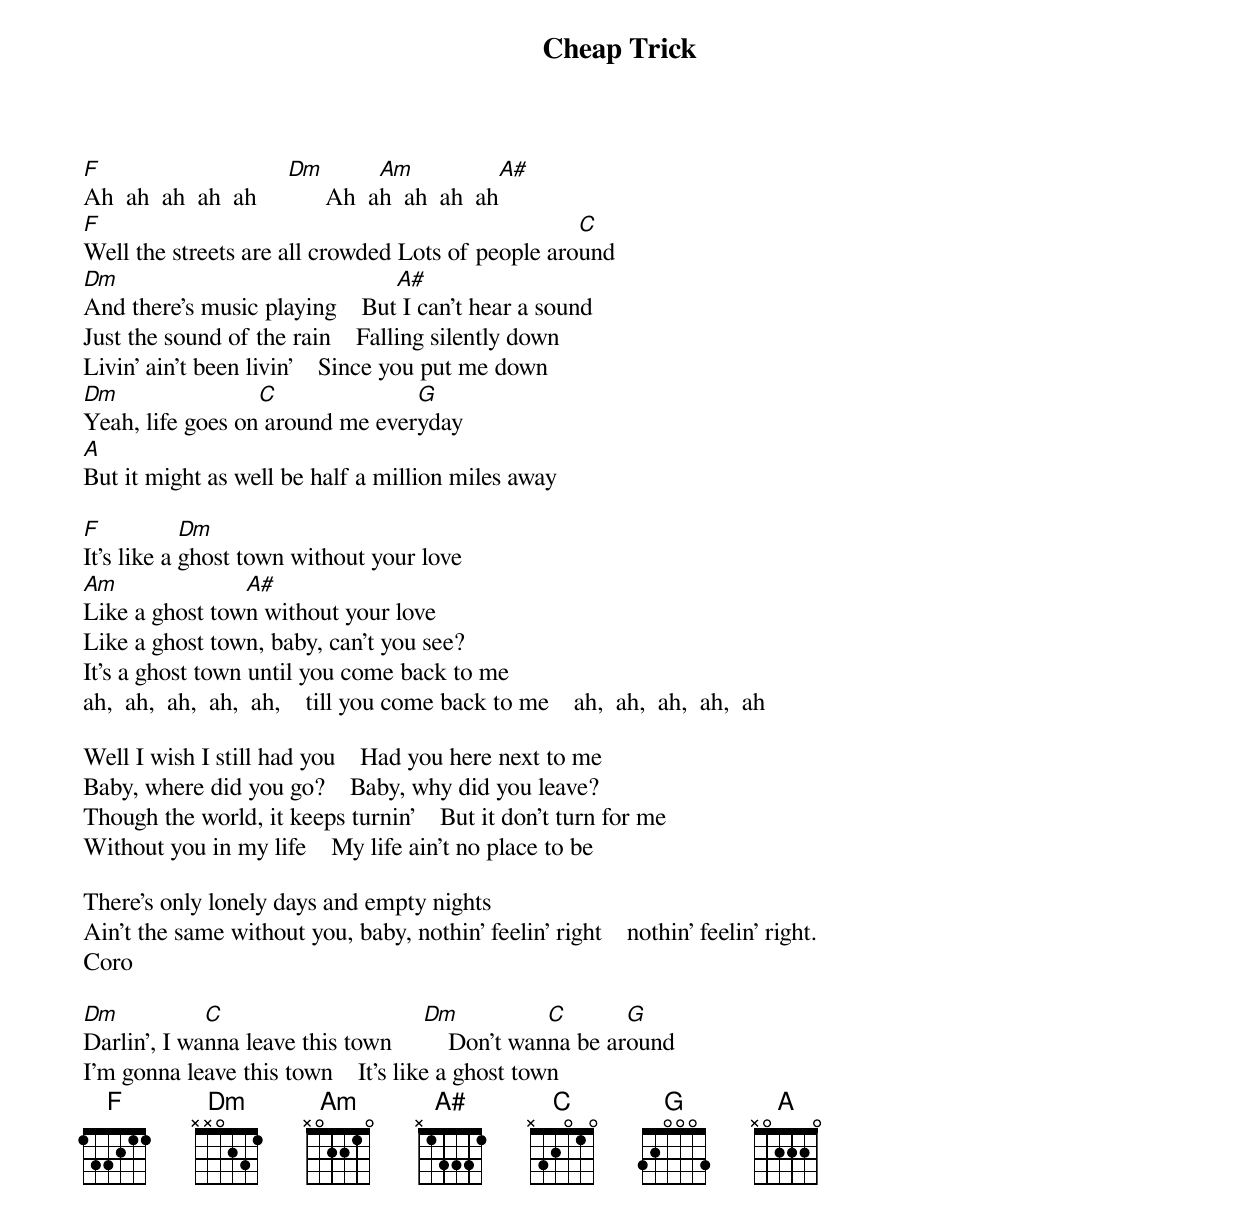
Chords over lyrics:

Cheap Trick
F                      Dm         Am                  A#
Ah  ah  ah  ah  ah           Ah  ah  ah  ah  ah
F	                                           C
Well the streets are all crowded Lots of people around
Dm                              A#
And there's music playing    But I can't hear a sound
Just the sound of the rain    Falling silently down
Livin' ain't been livin'    Since you put me down
Dm		  C	 	 G
Yeah, life goes on around me everyday
A
But it might as well be half a million miles away

F	    Dm
It's like a ghost town without your love
Am	  	A#
Like a ghost town without your love
Like a ghost town, baby, can't you see?
It's a ghost town until you come back to me
ah,  ah,  ah,  ah,  ah,    till you come back to me    ah,  ah,  ah,  ah,  ah

Well I wish I still had you    Had you here next to me
Baby, where did you go?    Baby, why did you leave?
Though the world, it keeps turnin'    But it don't turn for me
Without you in my life    My life ain't no place to be

There's only lonely days and empty nights
Ain't the same without you, baby, nothin' feelin' right    nothin' feelin' right.
Coro

Dm	     C                       Dm	          C       G
Darlin', I wanna leave this town         Don't wanna be around
I'm gonna leave this town    It's like a ghost town
